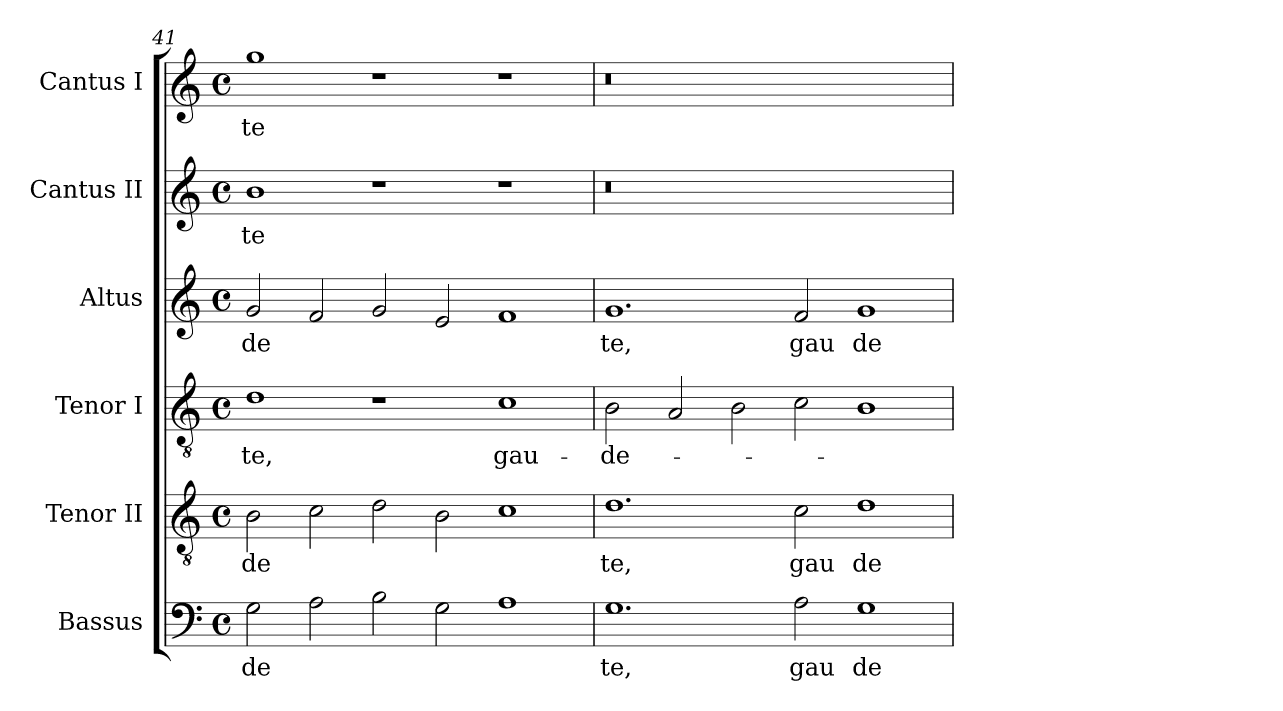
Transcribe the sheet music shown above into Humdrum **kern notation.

**kern	**text	**kern	**text	**kern	**text	**kern	**text	**kern	**text	**kern	**text
*part6	*part6	*part5	*part5	*part4	*part4	*part3	*part3	*part2	*part2	*part1	*part1
*staff6	*staff6	*staff5	*staff5	*staff4	*staff4	*staff3	*staff3	*staff2	*staff2	*staff1	*staff1
*I"Bassus	*	*I"Tenor II	*	*I"Tenor I	*	*I"Altus	*	*I"Cantus II	*	*I"Cantus I	*
*clefF4	*	*clefGv2	*	*clefGv2	*	*clefG2	*	*clefG2	*	*clefG2	*
*M4/4	*	*M4/4	*	*M4/4	*	*M4/4	*	*M4/4	*	*M4/4	*
*met(c)	*	*met(c)	*	*met(c)	*	*met(c)	*	*met(c)	*	*met(c)	*
=41	=41	=41	=41	=41	=41	=41	=41	=41	=41	=41	=41
!	!LO:LY:b:cj	!	!LO:LY:b:cj	!	!LO:LY:b:cj	!	!LO:LY:b:cj	!	!LO:LY:b:cj	!	!LO:LY:b:cj
2G\	de	2B\	de	1d	-te,	2g/	de	1b	te	1gg	-te
2A\	.	2c\	.	.	.	2f/	.	.	.	.	.
2B\	.	2d\	.	1r	.	2g/	.	1r	.	1r	.
2G\	.	2B\	.	.	.	2e/	.	.	.	.	.
!	!	!	!	!	!LO:LY:b:cj	!	!	!	!	!	!
1A	.	1c	.	1c	gau-	1f	.	1r	.	1r	.
=42	=42	=42	=42	=42	=42	=42	=42	=42	=42	=42	=42
!	!LO:LY:b:cj	!	!LO:LY:b:cj	!	!LO:LY:b:cj	!	!LO:LY:b:cj	!	!	!	!
1.G	te,	1.d	te,	2B\	-de-	1.g	te,	0.r	.	0.r	.
.	.	.	.	2A/	.	.	.	.	.	.	.
.	.	.	.	2B\	.	.	.	.	.	.	.
!	!LO:LY:b:cj	!	!LO:LY:b:cj	!	!	!	!LO:LY:b:cj	!	!	!	!
2A\	gau	2c\	gau	2c\	.	2f/	gau	.	.	.	.
!	!LO:LY:b:cj	!	!LO:LY:b:cj	!	!	!	!LO:LY:b:cj	!	!	!	!
1G	de	1d	de	1B	.	1g	de	.	.	.	.
=	=	=	=	=	=	=	=	=	=	=	=
*-	*-	*-	*-	*-	*-	*-	*-	*-	*-	*-	*-
